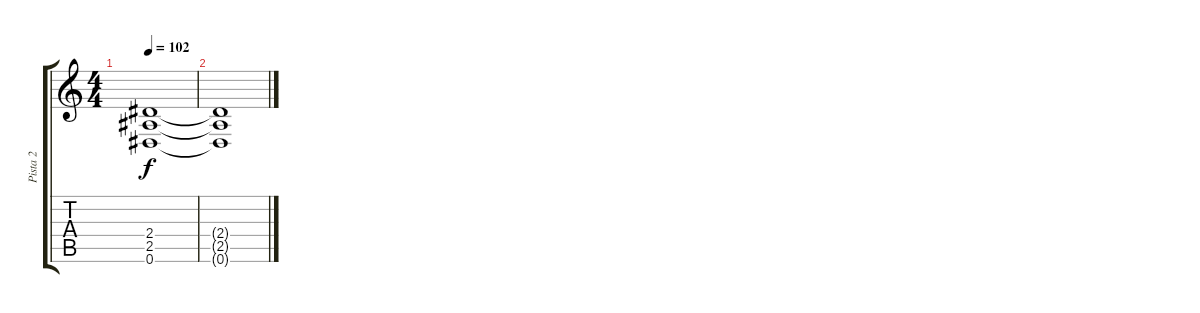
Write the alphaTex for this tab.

\track ("Pista 2" "Pista 2") {instrument distortionguitar}
\staff {score tabs}
\tuning (Eb4 Bb3 Gb3 Db3 Ab2 Eb2) {hide}
\ts (4 4)
\tempo 102
\clef g2
\ks c
(2.4{t} 2.5{t} 0.6{t}).1{dy f} |
(2.4{t} 2.5{t} 0.6{t}).1
